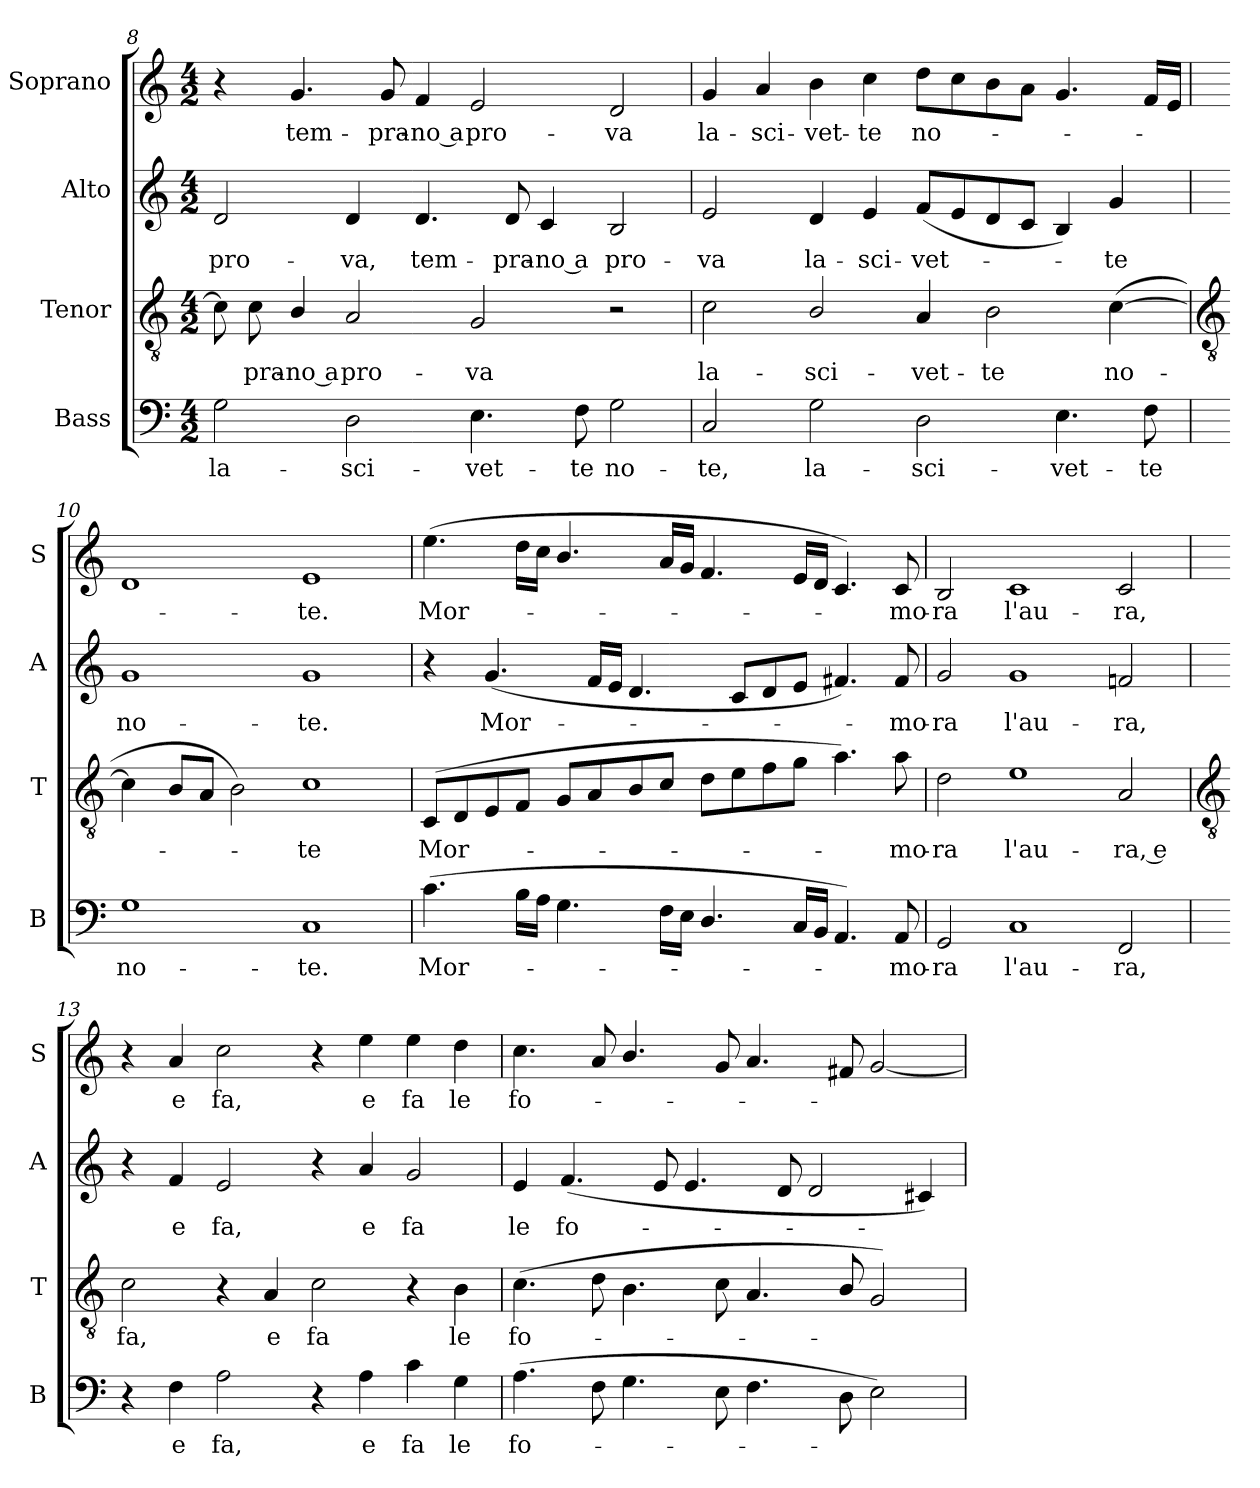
**kern	**text	**kern	**text	**kern	**text	**kern	**text
*part4	*part4	*part3	*part3	*part2	*part2	*part1	*part1
*staff4	*staff4	*staff3	*staff3	*staff2	*staff2	*staff1	*staff1
*I"Bass	*	*I"Tenor	*	*I"Alto	*	*I"Soprano	*
*I'B	*	*I'T	*	*I'A	*	*I'S	*
*clefF4	*	*clefGv2	*	*clefG2	*	*clefG2	*
*k[]	*	*k[]	*	*k[]	*	*k[]	*
*C:	*	*C:	*	*C:	*	*C:	*
*M4/2	*	*M4/2	*	*M4/2	*	*M4/2	*
=8	=8	=8	=8	=8	=8	=8	=8
!	!LO:LY:b	!	!	!	!LO:LY:b	!	!
2G	la-	8c]	.	2d	pro-	4r	.
!	!	!	!LO:LY:b	!	!	!	!
.	.	8c	-pra-	.	.	.	.
!	!	!	!LO:LY:b	!	!	!	!LO:LY:b
.	.	4B/	-no a	.	.	4.g	tem-
!	!LO:LY:b	!	!LO:LY:b	!	!LO:LY:b	!	!
2D	-sci-	2A	pro-	4d	-va,	.	.
!	!	!	!	!	!	!	!LO:LY:b
.	.	.	.	.	.	8g	-pra-
!	!	!	!	!	!LO:LY:b	!	!LO:LY:b
.	.	.	.	4.d	tem-	4f	-no a
!	!LO:LY:b	!	!LO:LY:b	!	!	!	!LO:LY:b
4.E	-vet-	2G	-va	.	.	2e	pro-
!	!	!	!	!	!LO:LY:b	!	!
.	.	.	.	8d	-pra-	.	.
!	!	!	!	!	!LO:LY:b	!	!
.	.	.	.	4c	-no a	.	.
!	!LO:LY:b	!	!	!	!	!	!
8F	-te	.	.	.	.	.	.
!	!LO:LY:b	!	!	!	!LO:LY:b	!	!LO:LY:b
2G	no-	2r	.	2B	pro-	2d	-va
=9	=9	=9	=9	=9	=9	=9	=9
!	!LO:LY:b	!	!LO:LY:b	!	!LO:LY:b	!	!LO:LY:b
2C	-te,	2c	la-	2e	-va	4g	la-
!	!	!	!	!	!	!	!LO:LY:b
.	.	.	.	.	.	4a	-sci-
!	!LO:LY:b	!	!LO:LY:b	!	!LO:LY:b	!	!LO:LY:b
2G	la-	2B/	-sci-	4d	la-	4b	-vet-
!	!	!	!	!	!LO:LY:b	!	!LO:LY:b
.	.	.	.	4e	-sci-	4cc	-te
!	!LO:LY:b	!	!LO:LY:b	!	!LO:LY:b	!	!LO:LY:b
2D	-sci-	4A	-vet-	(<8fL	-vet-	8ddL	no-
.	.	.	.	8e	.	8cc	.
!	!	!	!LO:LY:b	!	!	!	!
.	.	2B	-te	8d	.	8b	.
.	.	.	.	8cJ	.	8aJ	.
!	!LO:LY:b	!	!	!	!	!	!
4.E	-vet-	.	.	4B)	.	4.g	.
!	!	!	!LO:LY:b	!	!LO:LY:b	!	!
.	.	(>[4c	no-	4g	te	.	.
!	!LO:LY:b	!	!	!	!	!	!
8F	-te	.	.	.	.	16fLL	.
.	.	.	.	.	.	16eJJ	.
!!LO:LB:g=z
=10	=10	=10	=10	=10	=10	=10	=10
*	*	*clefGv2	*	*	*	*	*
!	!LO:LY:b	!	!	!	!LO:LY:b	!	!
1G	no-	4c]	.	1g	no-	1d	.
.	.	8BL	.	.	.	.	.
.	.	8AJ	.	.	.	.	.
.	.	2B)	.	.	.	.	.
!	!LO:LY:b	!	!LO:LY:b	!	!LO:LY:b	!	!LO:LY:b
1C	-te.	1c	te	1g	-te.	1e	te.
=11	=11	=11	=11	=11	=11	=11	=11
!	!LO:LY:b	!	!LO:LY:b	!	!	!	!LO:LY:b
(<4.c	Mor-	(<8CL	Mor-	4r	.	(<4.ee	Mor-
.	.	8D	.	.	.	.	.
!	!	!	!	!	!LO:LY:b	!	!
.	.	8E	.	(<4.g	Mor-	.	.
16BLL	.	8FJ	.	.	.	16ddLL	.
16AJJ	.	.	.	.	.	16ccJJ	.
4.G	.	8GL	.	.	.	4.b/	.
.	.	8A	.	16fLL	.	.	.
.	.	.	.	16eJJ	.	.	.
.	.	8B	.	4.d	.	.	.
16FLL	.	8cJ	.	.	.	16aLL	.
16EJJ	.	.	.	.	.	16gJJ	.
4.D/	.	8dL	.	.	.	4.f	.
.	.	8e	.	8cL	.	.	.
.	.	8f	.	8d	.	.	.
16CLL	.	8gJ	.	8eJ	.	16eLL	.
16BBJJ	.	.	.	.	.	16dJJ	.
4.AA)	.	4.a)	.	4.f#X)	.	4.c)	.
!	!LO:LY:b	!	!LO:LY:b	!	!LO:LY:b	!	!LO:LY:b
8AA	mo-	8a	mo-	8f#	mo-	8c	mo-
=12	=12	=12	=12	=12	=12	=12	=12
!	!LO:LY:b	!	!LO:LY:b	!	!LO:LY:b	!	!LO:LY:b
2GG	-ra	2d	-ra	2g	-ra	2B	-ra
!	!LO:LY:b	!	!LO:LY:b	!	!LO:LY:b	!	!LO:LY:b
1C	l'au-	1e	l'au-	1g	l'au-	1c	l'au-
!	!LO:LY:b	!	!LO:LY:b	!	!LO:LY:b	!	!LO:LY:b
2FF	-ra,	2A	-ra, e	2fn	-ra,	2c	-ra,
!!LO:LB:g=z
=13	=13	=13	=13	=13	=13	=13	=13
*	*	*clefGv2	*	*	*	*	*
!	!	!	!LO:LY:b	!	!	!	!
4r	.	2c	fa,	4r	.	4r	.
!	!LO:LY:b	!	!	!	!LO:LY:b	!	!LO:LY:b
4F	e	.	.	4f	e	4a	e
!	!LO:LY:b	!	!	!	!LO:LY:b	!	!LO:LY:b
2A	fa,	4r	.	2e	fa,	2cc	fa,
!	!	!	!LO:LY:b	!	!	!	!
.	.	4A	e	.	.	.	.
!	!	!	!LO:LY:b	!	!	!	!
4r	.	2c	fa	4r	.	4r	.
!	!LO:LY:b	!	!	!	!LO:LY:b	!	!LO:LY:b
4A	e	.	.	4a	e	4ee	e
!	!LO:LY:b	!	!	!	!LO:LY:b	!	!LO:LY:b
4c	fa	4r	.	2g	fa	4ee	fa
!	!LO:LY:b	!	!LO:LY:b	!	!	!	!LO:LY:b
4G	le	4B	le	.	.	4dd	le
=14	=14	=14	=14	=14	=14	=14	=14
!	!LO:LY:b	!	!LO:LY:b	!	!LO:LY:b	!	!LO:LY:b
(>4.A	fo-	(<4.c	fo-	4e	le	4.cc	fo-
!	!	!	!	!	!LO:LY:b	!	!
.	.	.	.	(<4.f	fo-	.	.
8F	.	8d	.	.	.	8a	.
4.G	.	4.B	.	.	.	4.b/	.
.	.	.	.	8e	.	.	.
.	.	.	.	4.e	.	.	.
8E	.	8c	.	.	.	8g	.
4.F	.	4.A	.	.	.	4.a	.
.	.	.	.	8d	.	.	.
.	.	.	.	2d	.	.	.
8D	.	8B/	.	.	.	8f#X	.
2E)	.	2G)	.	.	.	[2g	.
.	.	.	.	4c#X)	.	.	.
=	=	=	=	=	=	=	=
*-	*-	*-	*-	*-	*-	*-	*-
